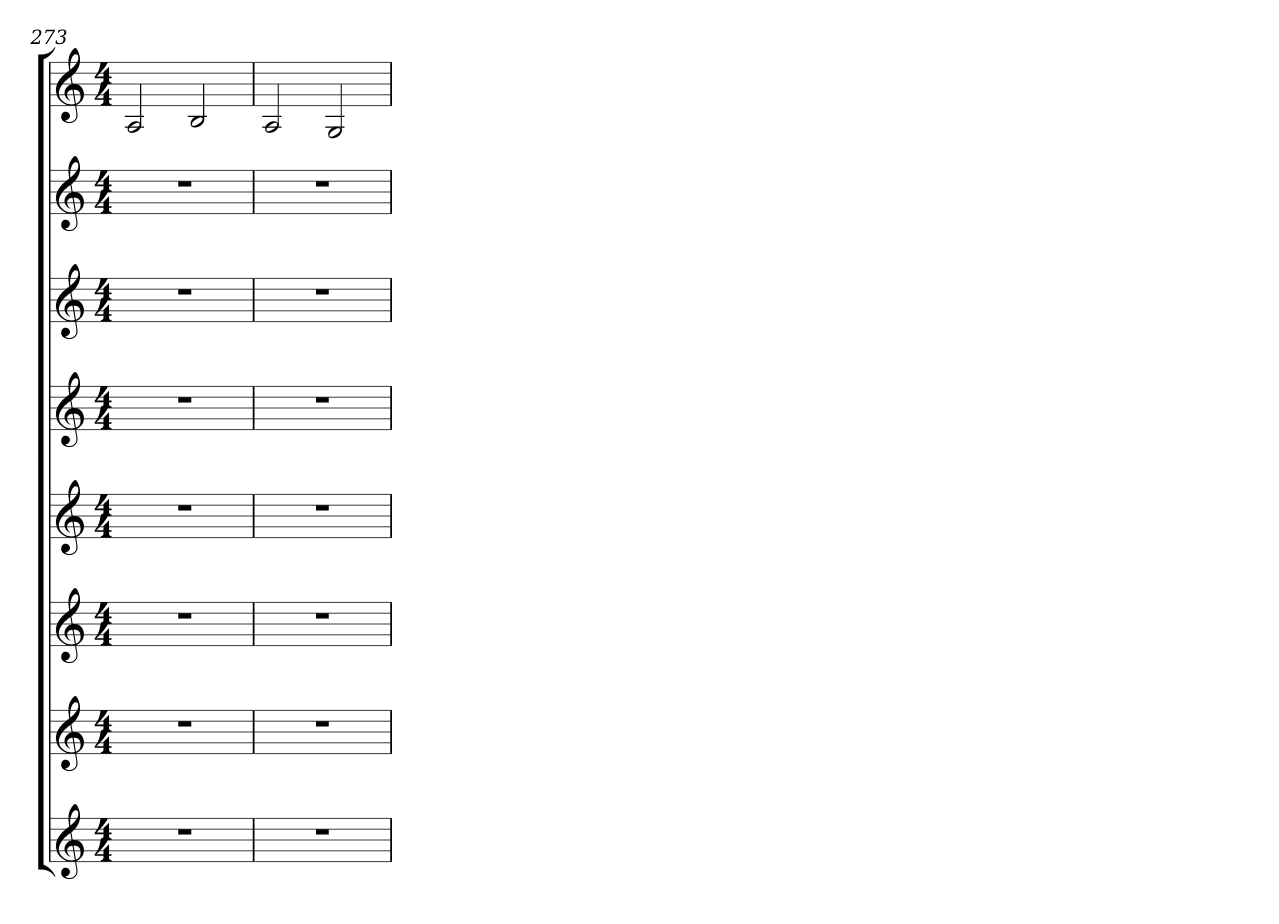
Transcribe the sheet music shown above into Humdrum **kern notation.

**kern	**kern	**kern	**kern	**kern	**kern	**kern	**kern
*part8	*part7	*part6	*part5	*part4	*part3	*part2	*part1
*staff8	*staff7	*staff6	*staff5	*staff4	*staff3	*staff2	*staff1
*clefG2	*clefG2	*clefG2	*clefG2	*clefG2	*clefG2	*clefG2	*clefG2
*k[]	*k[]	*k[]	*k[]	*k[]	*k[]	*k[]	*k[]
*M4/4	*M4/4	*M4/4	*M4/4	*M4/4	*M4/4	*M4/4	*M4/4
=273	=273	=273	=273	=273	=273	=273	=273
1r	1r	1r	1r	1r	1r	1r	2A/
.	.	.	.	.	.	.	2B/
=274	=274	=274	=274	=274	=274	=274	=274
1r	1r	1r	1r	1r	1r	1r	2A/
.	.	.	.	.	.	.	2G/
=	=	=	=	=	=	=	=
*-	*-	*-	*-	*-	*-	*-	*-
